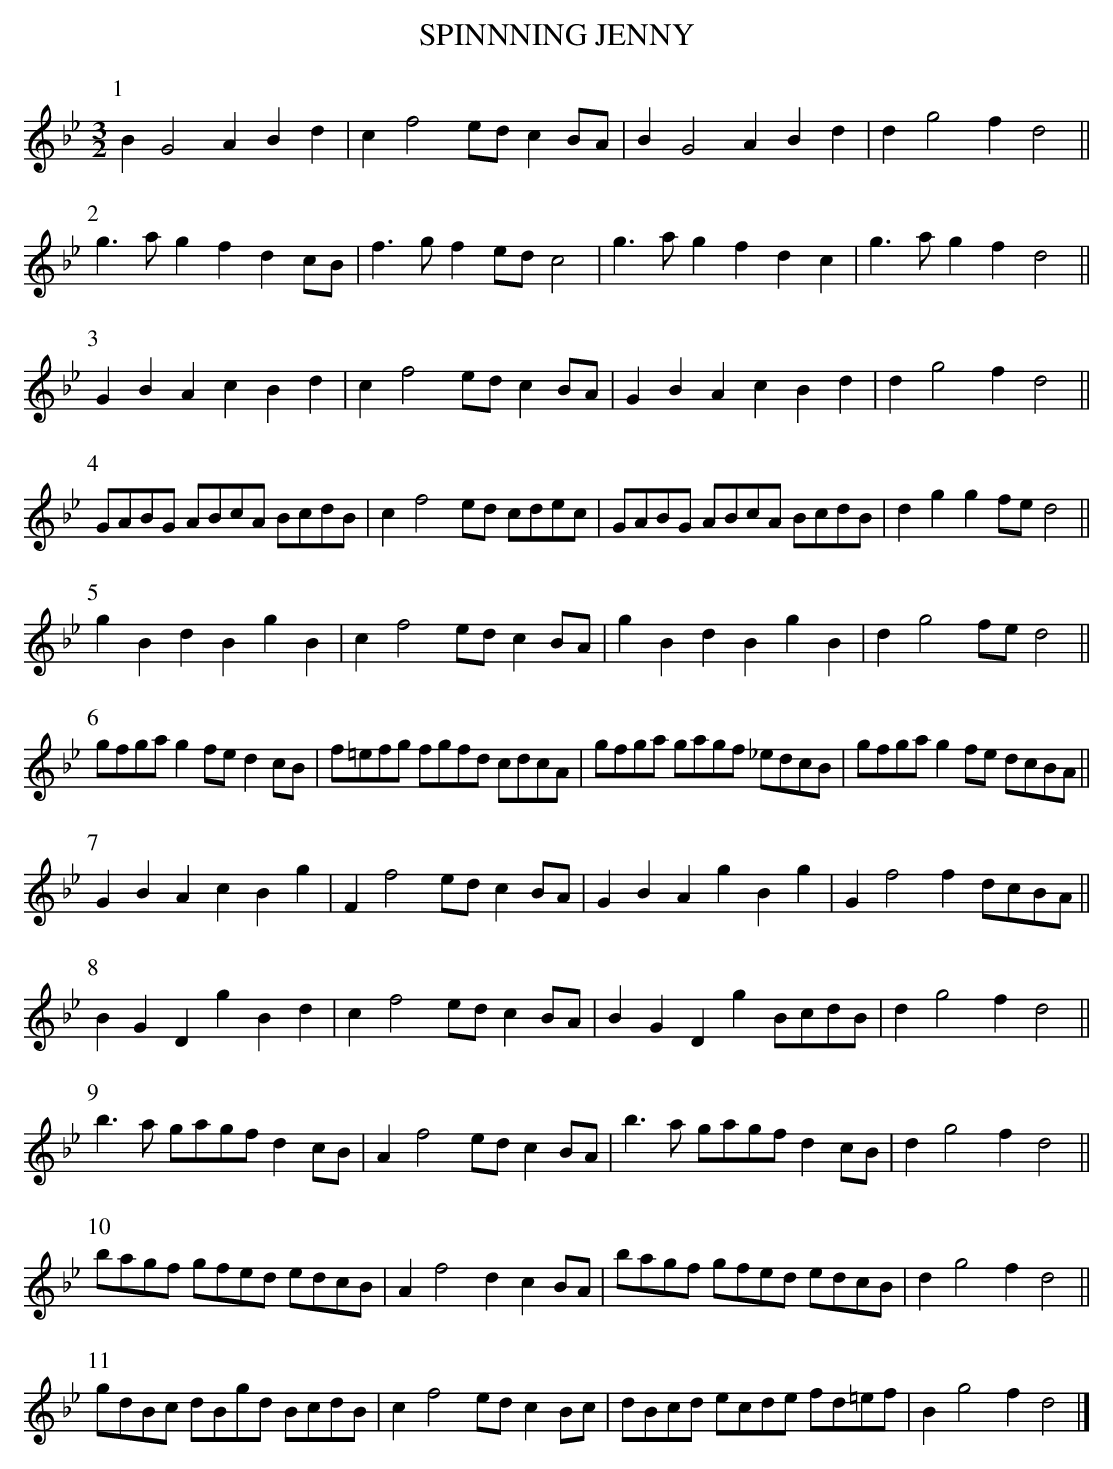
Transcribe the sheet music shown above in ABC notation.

X:1
T:SPINNNING JENNY
M:3/2
L:1/8
K:Bb
P:1
B2 G4 A2 B2 d2 | c2 f4 ed c2 BA |\
B2 G4 A2 B2 d2 | d2 g4 f2 d4    ||
P:2
g3 a g2 f2 d2 cB | f3 g f2 ed c4 |\
g3 a g2 f2 d2 c2 | g3 a g2 f2 d4 ||
P:3
G2 B2 A2 c2 B2 d2 | c2 f4 ed c2 BA |\
G2 B2 A2 c2 B2 d2 | d2 g4 f2 d4    ||
P:4
GABG ABcA BcdB | c2 f4 ed cdec |\
GABG ABcA BcdB | d2 g2 g2 fe d4 ||
P:5
g2 B2 d2 B2 g2 B2 | c2 f4 ed c2 BA |\
g2 B2 d2 B2 g2 B2 | d2 g4 fe d4    ||
P:6
gfga g2 fe d2 cB | f=efg fgfd cdcA |\
gfga gagf  _edcB | gfga g2 fe dcBA ||
P:7
G2 B2 A2 c2 B2 g2 | F2 f4 ed c2 BA |\
G2 B2 A2 g2 B2 g2 | G2 f4 f2 dcBA  ||
P:8
B2 G2 D2 g2 B2 d2 | c2 f4 ed c2 BA |\
B2 G2 D2 g2 BcdB  | d2 g4 f2 d4    ||
P:9
b3 a gagf d2 cB | A2 f4 ed c2 BA |\
b3 a gagf d2 cB | d2 g4 f2 d4    ||
P:10
bagf gfed edcB | A2 f4 d2 c2 BA |\
bagf gfed edcB | d2 g4 f2 d4    ||
P:11
gdBc dBgd BcdB  | c2 f4 ed c2 Bc |\
dBcd ecde fd=ef | B2 g4 f2 d4    |]
